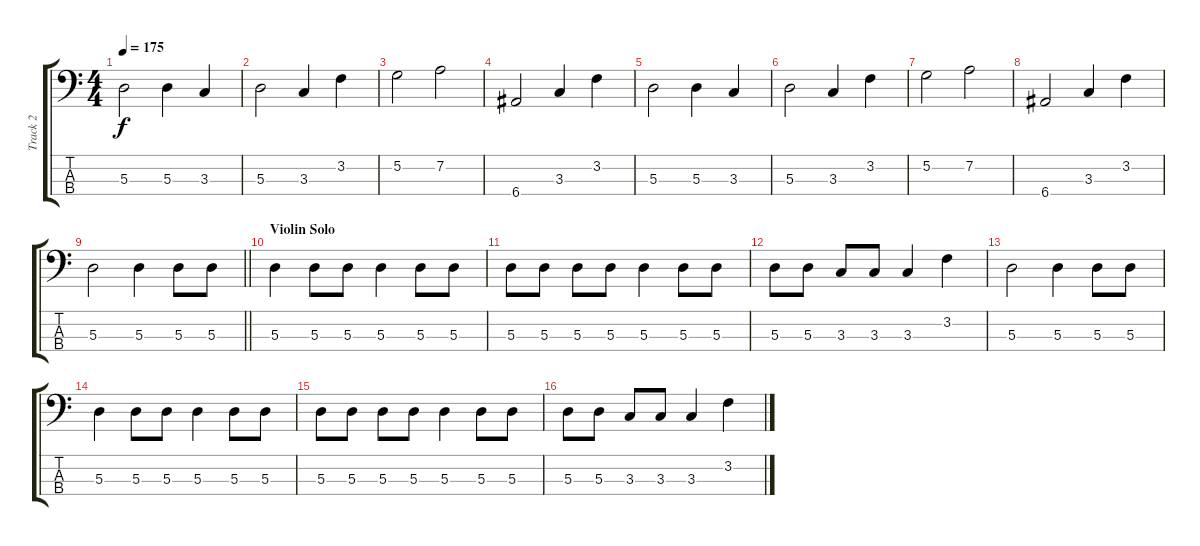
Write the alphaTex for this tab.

\track ("Track 2" "Track 2") {instrument electricbassfinger}
\staff {score tabs}
\tuning (G2 D2 A1 E1) {hide}
\ts (4 4)
\tempo 175
\clef f4
\ks c
5.3.2{dy f} 5.3.4 3.3.4 |
5.3.2 3.3.4 3.2.4 |
5.2.2 7.2.2 |
6.4.2 3.3.4 3.2.4 |
5.3.2 5.3.4 3.3.4 |
5.3.2 3.3.4 3.2.4 |
5.2.2 7.2.2 |
6.4.2 3.3.4 3.2.4 |
\barLineRight lightlight
5.3.2 5.3.4 5.3.8 5.3.8 |
\section ("" "Violin Solo")
5.3.4 5.3.8 5.3.8 5.3.4 5.3.8 5.3.8 |
5.3.8 5.3.8 5.3.8 5.3.8 5.3.4 5.3.8 5.3.8 |
5.3.8 5.3.8 3.3.8 3.3.8 3.3.4 3.2.4 |
5.3.2 5.3.4 5.3.8 5.3.8 |
5.3.4 5.3.8 5.3.8 5.3.4 5.3.8 5.3.8 |
5.3.8 5.3.8 5.3.8 5.3.8 5.3.4 5.3.8 5.3.8 |
5.3.8 5.3.8 3.3.8 3.3.8 3.3.4 3.2.4
